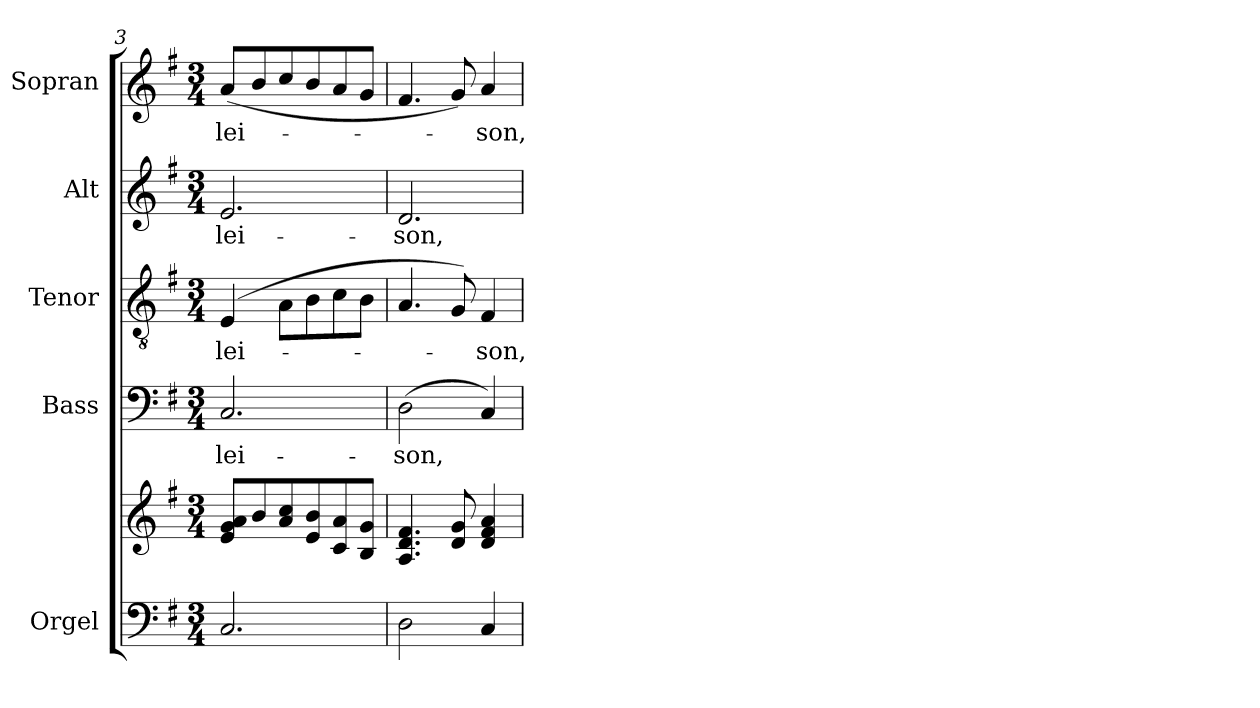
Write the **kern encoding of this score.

**kern	**kern	**kern	**text	**kern	**text	**kern	**text	**kern	**text
*part5	*part5	*part4	*part4	*part3	*part3	*part2	*part2	*part1	*part1
*staff6	*staff5	*staff4	*staff4	*staff3	*staff3	*staff2	*staff2	*staff1	*staff1
*I"Orgel	*	*I"Bass	*	*I"Tenor	*	*I"Alt	*	*I"Sopran	*
*I'Org.	*	*I'B.	*	*I'T.	*	*I'A.	*	*I'S.	*
*clefF4	*clefG2	*clefF4	*	*clefGv2	*	*clefG2	*	*clefG2	*
*k[f#]	*k[f#]	*k[f#]	*	*k[f#]	*	*k[f#]	*	*k[f#]	*
*G:	*G:	*G:	*	*G:	*	*G:	*	*G:	*
*M3/4	*M3/4	*M3/4	*	*M3/4	*	*M3/4	*	*M3/4	*
=3	=3	=3	=3	=3	=3	=3	=3	=3	=3
!	!	!	!LO:LY:b	!	!LO:LY:b	!	!LO:LY:b	!	!LO:LY:b
2.C/	8e/ 8g/ 8a/L	2.C/	-lei-	(>4E/	-lei-	2.e/	-lei-	(<8a/L	-lei-
.	8b/	.	.	.	.	.	.	8b/	.
.	8a/ 8cc/	.	.	8A\L	.	.	.	8cc/	.
.	8e/ 8b/	.	.	8B\	.	.	.	8b/	.
.	8c/ 8a/	.	.	8c\	.	.	.	8a/	.
.	8B/ 8g/J	.	.	8B\J	.	.	.	8g/J	.
=4	=4	=4	=4	=4	=4	=4	=4	=4	=4
!	!	!	!LO:LY:b	!	!	!	!LO:LY:b	!	!
2D\	4.A/ 4.d/ 4.f#/	(>2D\	-son,	4.A/	.	2.d/	-son,	4.f#/	.
.	8d/ 8g/	.	.	8G/)	.	.	.	8g/)	.
!	!	!	!	!	!LO:LY:b	!	!	!	!LO:LY:b
4C/	4d/ 4f#/ 4a/	4C/)	.	4F#/	-son,	.	.	4a/	-son,
=	=	=	=	=	=	=	=	=	=
*-	*-	*-	*-	*-	*-	*-	*-	*-	*-
